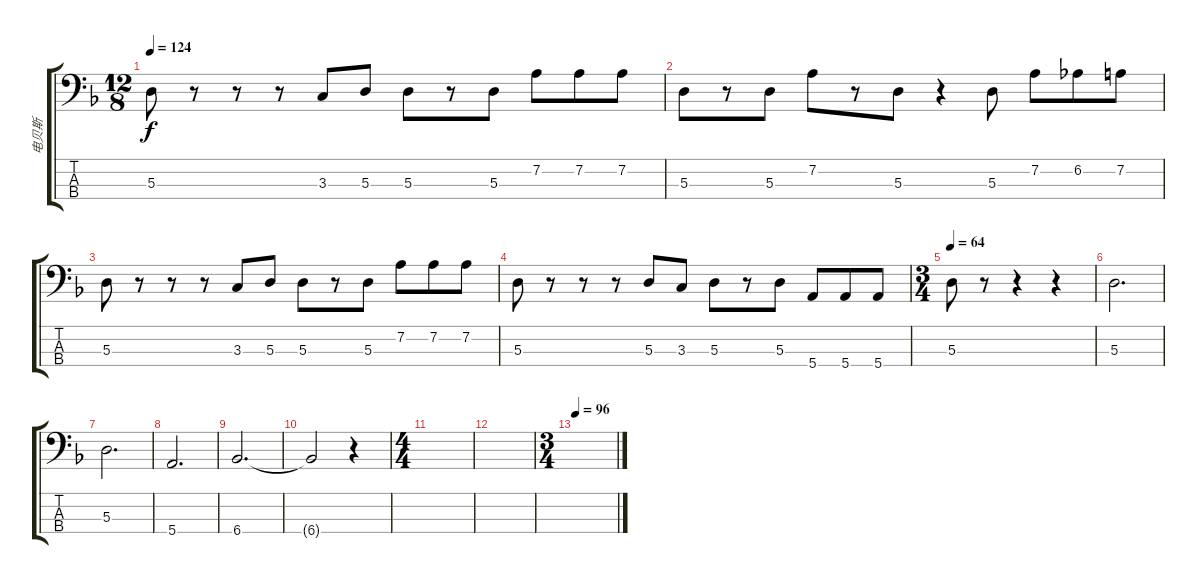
\track ("电贝斯" "电贝斯") {instrument electricbassfinger}
\staff {score tabs}
\tuning (G2 D2 A1 E1) {hide}
\ts (12 8)
\tempo 124
\clef f4
\ks f
5.3.8{dy f} r.8 r.8 r.8 3.3.8 5.3.8 5.3.8 r.8 5.3.8 7.2.8 7.2.8 7.2.8 |
5.3.8 r.8 5.3.8 7.2.8 r.8 5.3.8 r.4 5.3.8 7.2.8 6.2.8 7.2.8 |
5.3.8 r.8 r.8 r.8 3.3.8 5.3.8 5.3.8 r.8 5.3.8 7.2.8 7.2.8 7.2.8 |
5.3.8 r.8 r.8 r.8 5.3.8 3.3.8 5.3.8 r.8 5.3.8 5.4.8 5.4.8 5.4.8 |
\ts (3 4)
\tempo 64
5.3.8 r.8 r.4 r.4 |
5.3.2{d} |
5.3.2{d} |
5.4.2{d} |
6.4.2{d} |
6.4{t}.2 r.4 |
\ts (4 4)
|
|
\ts (3 4)
\tempo 96
